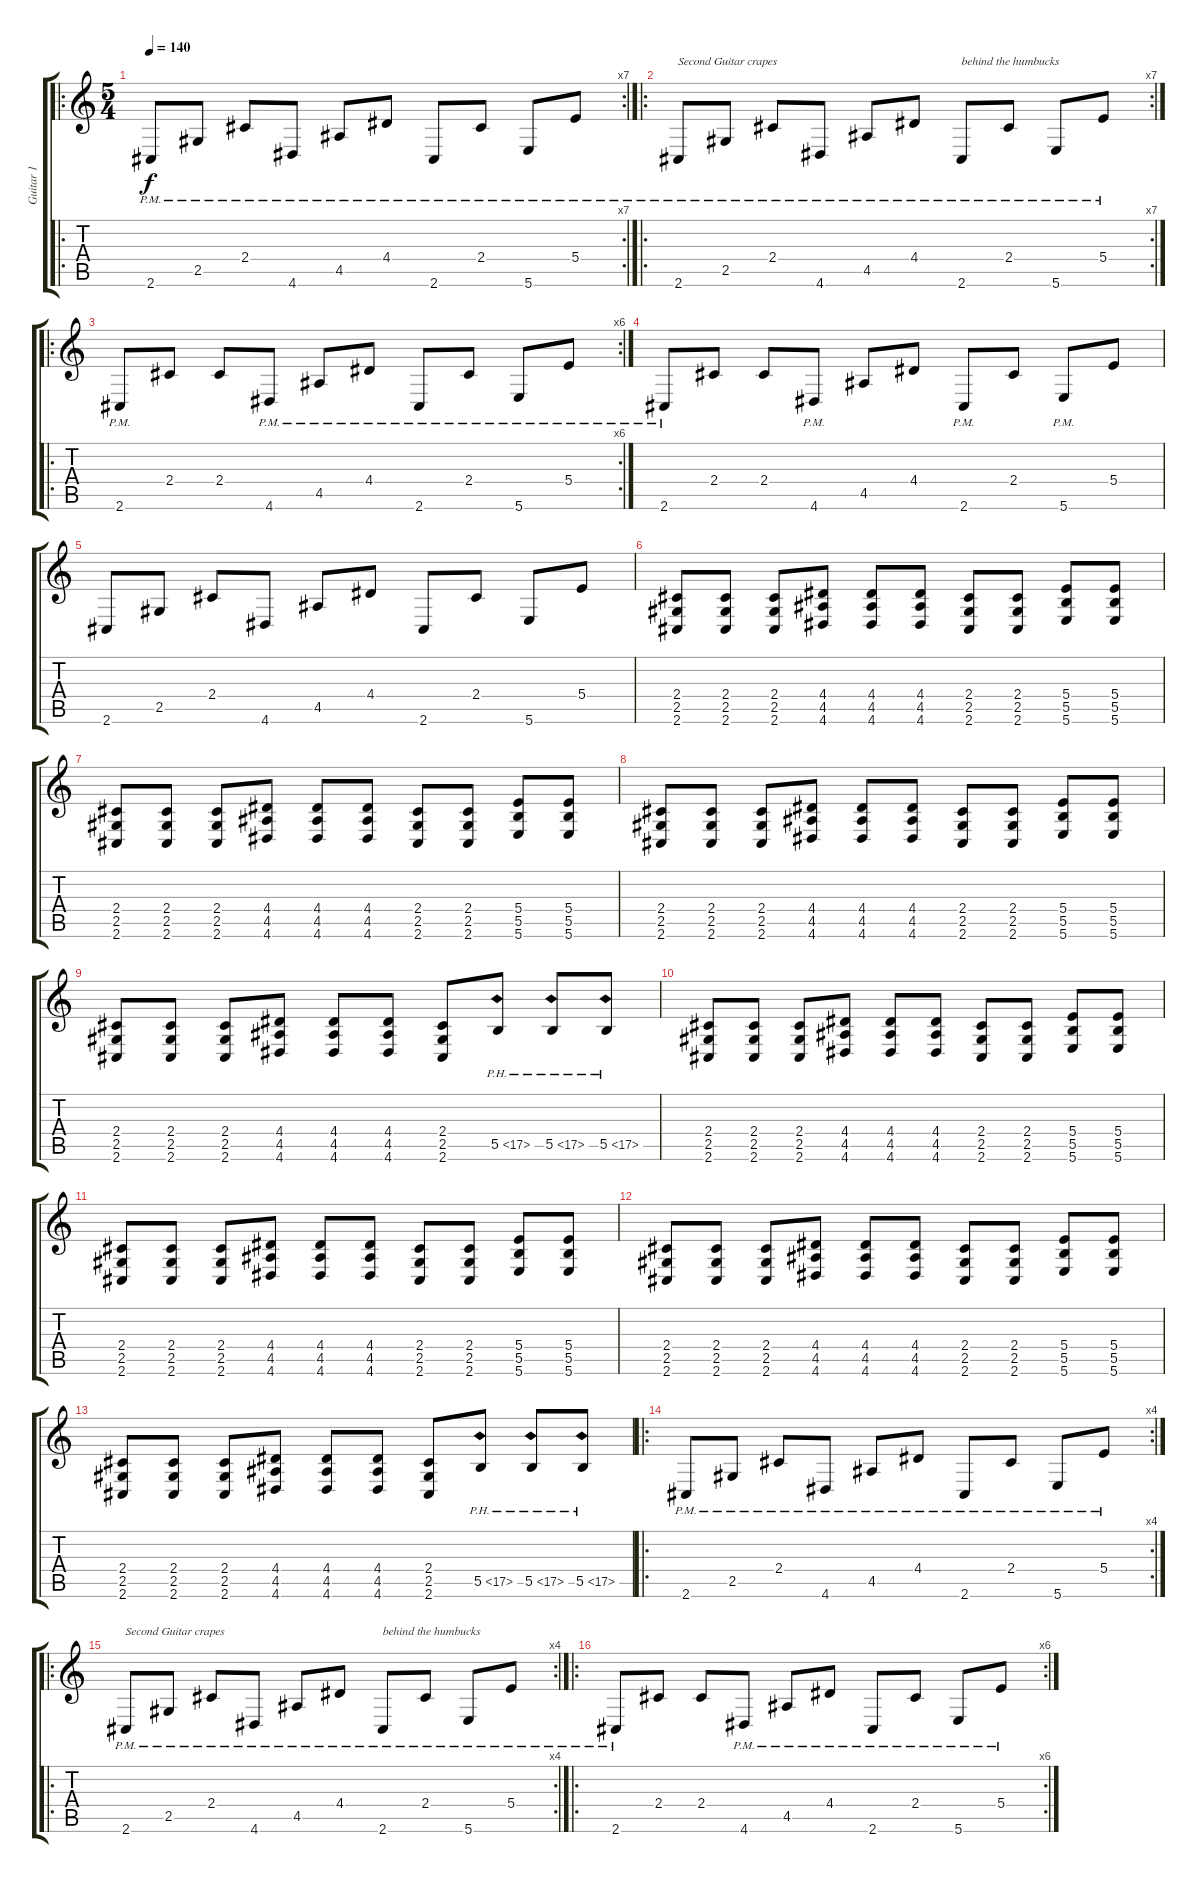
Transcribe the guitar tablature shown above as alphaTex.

\track ("Guitar 1" "Guitar 1") {instrument distortionguitar}
\staff {score tabs}
\tuning (Db4 Ab3 E3 B2 Gb2 B1) {hide}
\ro
\rc 7
\ts (5 4)
\tempo 140
\clef g2
\ks c
2.6{pm}.8{dy f instrument distortionguitar} 2.5{pm}.8 2.4{pm}.8 4.6{pm}.8 4.5{pm}.8 4.4{pm}.8 2.6{pm}.8 2.4{pm}.8 5.6{pm}.8 5.4{pm}.8 |
\ro
\rc 7
2.6{pm}.8{txt "Second Guitar crapes"} 2.5{pm}.8 2.4{pm}.8 4.6{pm}.8 4.5{pm}.8 4.4{pm}.8 2.6{pm}.8{txt "behind the humbucks"} 2.4{pm}.8 5.6{pm}.8 5.4{pm}.8 |
\ro
\rc 6
2.6{pm}.8 2.4.8 2.4.8 4.6{pm}.8 4.5{pm}.8 4.4{pm}.8 2.6{pm}.8 2.4{pm}.8 5.6{pm}.8 5.4{pm}.8 |
2.6{pm}.8 2.4.8 2.4.8 4.6{pm}.8 4.5.8 4.4.8 2.6{pm}.8 2.4.8 5.6{pm}.8 5.4.8 |
2.6.8 2.5.8 2.4.8 4.6.8 4.5.8 4.4.8 2.6.8 2.4.8 5.6.8 5.4.8 |
(2.4 2.5 2.6).8 (2.4 2.5 2.6).8 (2.4 2.5 2.6).8 (4.4 4.5 4.6).8 (4.4 4.5 4.6).8 (4.4 4.5 4.6).8 (2.4 2.5 2.6).8 (2.4 2.5 2.6).8 (5.4 5.5 5.6).8 (5.4 5.5 5.6).8 |
(2.4 2.5 2.6).8 (2.4 2.5 2.6).8 (2.4 2.5 2.6).8 (4.4 4.5 4.6).8 (4.4 4.5 4.6).8 (4.4 4.5 4.6).8 (2.4 2.5 2.6).8 (2.4 2.5 2.6).8 (5.4 5.5 5.6).8 (5.4 5.5 5.6).8 |
(2.4 2.5 2.6).8 (2.4 2.5 2.6).8 (2.4 2.5 2.6).8 (4.4 4.5 4.6).8 (4.4 4.5 4.6).8 (4.4 4.5 4.6).8 (2.4 2.5 2.6).8 (2.4 2.5 2.6).8 (5.4 5.5 5.6).8 (5.4 5.5 5.6).8 |
(2.4 2.5 2.6).8 (2.4 2.5 2.6).8 (2.4 2.5 2.6).8 (4.4 4.5 4.6).8 (4.4 4.5 4.6).8 (4.4 4.5 4.6).8 (2.4 2.5 2.6).8 5.5{ph 12}.8 5.5{ph 12}.8 5.5{ph 12}.8 |
(2.4 2.5 2.6).8 (2.4 2.5 2.6).8 (2.4 2.5 2.6).8 (4.4 4.5 4.6).8 (4.4 4.5 4.6).8 (4.4 4.5 4.6).8 (2.4 2.5 2.6).8 (2.4 2.5 2.6).8 (5.4 5.5 5.6).8 (5.4 5.5 5.6).8 |
(2.4 2.5 2.6).8 (2.4 2.5 2.6).8 (2.4 2.5 2.6).8 (4.4 4.5 4.6).8 (4.4 4.5 4.6).8 (4.4 4.5 4.6).8 (2.4 2.5 2.6).8 (2.4 2.5 2.6).8 (5.4 5.5 5.6).8 (5.4 5.5 5.6).8 |
(2.4 2.5 2.6).8 (2.4 2.5 2.6).8 (2.4 2.5 2.6).8 (4.4 4.5 4.6).8 (4.4 4.5 4.6).8 (4.4 4.5 4.6).8 (2.4 2.5 2.6).8 (2.4 2.5 2.6).8 (5.4 5.5 5.6).8 (5.4 5.5 5.6).8 |
(2.4 2.5 2.6).8 (2.4 2.5 2.6).8 (2.4 2.5 2.6).8 (4.4 4.5 4.6).8 (4.4 4.5 4.6).8 (4.4 4.5 4.6).8 (2.4 2.5 2.6).8 5.5{ph 12}.8 5.5{ph 12}.8 5.5{ph 12}.8 |
\ro
\rc 4
2.6{pm}.8 2.5{pm}.8 2.4{pm}.8 4.6{pm}.8 4.5{pm}.8 4.4{pm}.8 2.6{pm}.8 2.4{pm}.8 5.6{pm}.8 5.4{pm}.8 |
\ro
\rc 4
2.6{pm}.8{txt "Second Guitar crapes"} 2.5{pm}.8 2.4{pm}.8 4.6{pm}.8 4.5{pm}.8 4.4{pm}.8 2.6{pm}.8{txt "behind the humbucks"} 2.4{pm}.8 5.6{pm}.8 5.4{pm}.8 |
\ro
\rc 6
2.6{pm}.8 2.4.8 2.4.8 4.6{pm}.8 4.5{pm}.8 4.4{pm}.8 2.6{pm}.8 2.4{pm}.8 5.6{pm}.8 5.4{pm}.8
